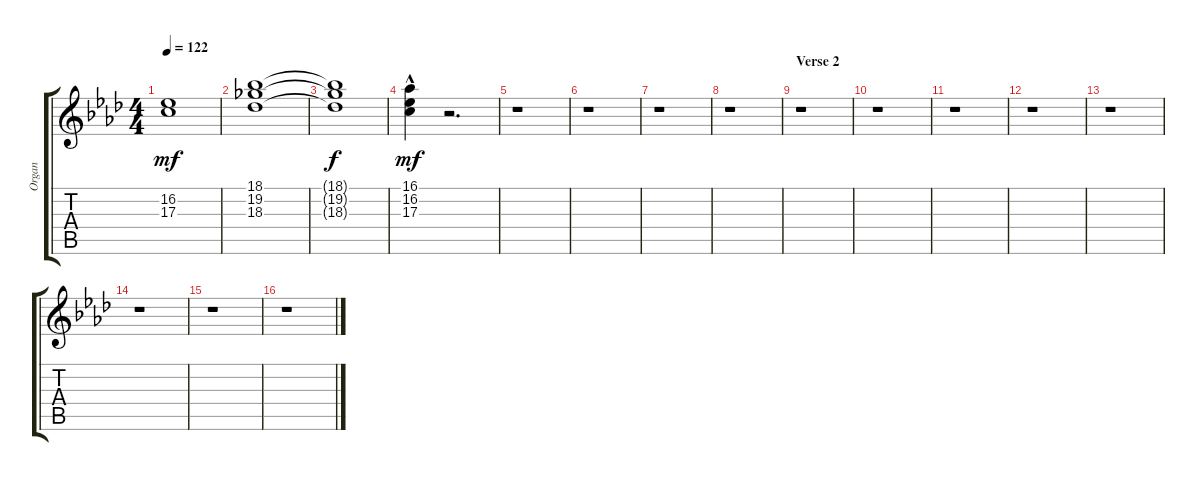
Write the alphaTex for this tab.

\track ("Organ" "Organ") {instrument drawbarorgan}
\staff {score tabs}
\tuning (E4 B3 G3 D3 A2 E2) {hide}
\ts (4 4)
\tempo 122
\clef g2
\ks ab
(16.2 17.3).1{dy mf} |
(18.1 19.2 18.3).1 |
(18.1{t} 19.2{t} 18.3{t}).1{dy f} |
(16.1 16.2{hac} 17.3{hac}).4{dy mf} r.2{d} |
r.1 |
r.1 |
r.1 |
r.1 |
\section ("" "Verse 2")
r.1 |
r.1 |
r.1 |
r.1 |
r.1 |
r.1 |
r.1 |
r.1
